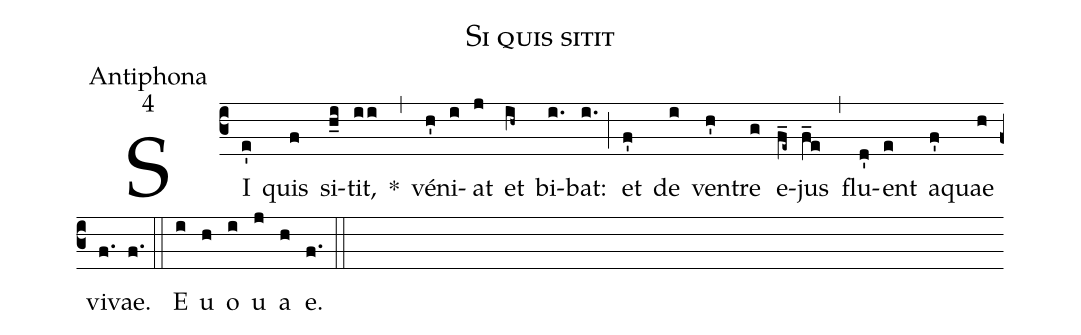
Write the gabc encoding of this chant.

name:Si quis sitit;
office-part:Antiphona;
mode:4;
%%
(c3) SI(e') quis(f) si(h_i)tit,(ii) *(,) vé(h')ni(i)at(j) et(ih~) bi(i.)bat:(i.) (;) et(f') de(i) ven(h')tre(g) e(f_e~)jus(f_e) (,) flu(d')ent(e) a(f')quae(h) vi(f.)vae.(f.) (::) E(i) u(h) o(i) u(j) a(h) e.(f.) (::)
